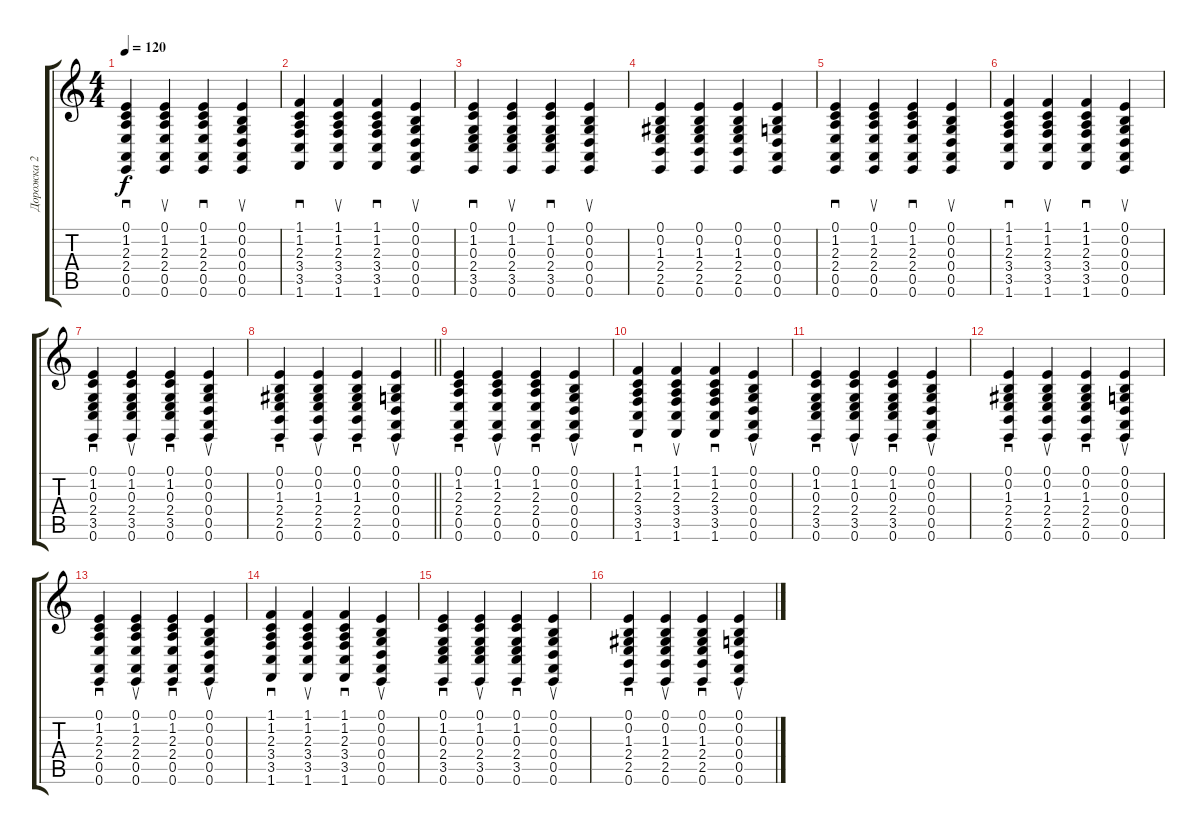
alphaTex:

\track ("Дорожка 2" "Дорожка 2") {instrument electricgrandpiano}
\staff {score tabs}
\tuning (E4 B3 G3 D3 A2 E2) {hide}
\ts (4 4)
\tempo 120
\clef g2
\ks c
(0.1 1.2 2.3 2.4 0.5 0.6).4{sd dy f} (0.1 1.2 2.3 2.4 0.5 0.6).4{su} (0.1 1.2 2.3 2.4 0.5 0.6).4{sd} (0.1 0.2 0.3 0.4 0.5 0.6).4{su} |
(1.1 1.2 2.3 3.4 3.5 1.6).4{sd} (1.1 1.2 2.3 3.4 3.5 1.6).4{su} (1.1 1.2 2.3 3.4 3.5 1.6).4{sd} (0.1 0.2 0.3 0.4 0.5 0.6).4{su} |
(0.1 1.2 0.3 2.4 3.5 0.6).4{sd} (0.1 1.2 0.3 2.4 3.5 0.6).4{su} (0.1 1.2 0.3 2.4 3.5 0.6).4{sd} (0.1 0.2 0.3 0.4 0.5 0.6).4{su} |
(0.1 0.2 1.3 2.4 2.5 0.6).4 (0.1 0.2 1.3 2.4 2.5 0.6).4 (0.1 0.2 1.3 2.4 2.5 0.6).4 (0.1 0.2 0.3 0.4 0.5 0.6).4 |
(0.1 1.2 2.3 2.4 0.5 0.6).4{sd} (0.1 1.2 2.3 2.4 0.5 0.6).4{su} (0.1 1.2 2.3 2.4 0.5 0.6).4{sd} (0.1 0.2 0.3 0.4 0.5 0.6).4{su} |
(1.1 1.2 2.3 3.4 3.5 1.6).4{sd} (1.1 1.2 2.3 3.4 3.5 1.6).4{su} (1.1 1.2 2.3 3.4 3.5 1.6).4{sd} (0.1 0.2 0.3 0.4 0.5 0.6).4{su} |
(0.1 1.2 0.3 2.4 3.5 0.6).4{sd} (0.1 1.2 0.3 2.4 3.5 0.6).4{su} (0.1 1.2 0.3 2.4 3.5 0.6).4{sd} (0.1 0.2 0.3 0.4 0.5 0.6).4{su} |
\barLineRight lightlight
(0.1 0.2 1.3 2.4 2.5 0.6).4{sd} (0.1 0.2 1.3 2.4 2.5 0.6).4{su} (0.1 0.2 1.3 2.4 2.5 0.6).4{sd} (0.1 0.2 0.3 0.4 0.5 0.6).4{su} |
(0.1 1.2 2.3 2.4 0.5 0.6).4{sd} (0.1 1.2 2.3 2.4 0.5 0.6).4{su} (0.1 1.2 2.3 2.4 0.5 0.6).4{sd} (0.1 0.2 0.3 0.4 0.5 0.6).4{su} |
(1.1 1.2 2.3 3.4 3.5 1.6).4{sd} (1.1 1.2 2.3 3.4 3.5 1.6).4{su} (1.1 1.2 2.3 3.4 3.5 1.6).4{sd} (0.1 0.2 0.3 0.4 0.5 0.6).4{su} |
(0.1 1.2 0.3 2.4 3.5 0.6).4{sd} (0.1 1.2 0.3 2.4 3.5 0.6).4{su} (0.1 1.2 0.3 2.4 3.5 0.6).4{sd} (0.1 0.2 0.3 0.4 0.5 0.6).4{su} |
(0.1 0.2 1.3 2.4 2.5 0.6).4{sd} (0.1 0.2 1.3 2.4 2.5 0.6).4{su} (0.1 0.2 1.3 2.4 2.5 0.6).4{sd} (0.1 0.2 0.3 0.4 0.5 0.6).4{su} |
(0.1 1.2 2.3 2.4 0.5 0.6).4{sd} (0.1 1.2 2.3 2.4 0.5 0.6).4{su} (0.1 1.2 2.3 2.4 0.5 0.6).4{sd} (0.1 0.2 0.3 0.4 0.5 0.6).4{su} |
(1.1 1.2 2.3 3.4 3.5 1.6).4{sd} (1.1 1.2 2.3 3.4 3.5 1.6).4{su} (1.1 1.2 2.3 3.4 3.5 1.6).4{sd} (0.1 0.2 0.3 0.4 0.5 0.6).4{su} |
(0.1 1.2 0.3 2.4 3.5 0.6).4{sd} (0.1 1.2 0.3 2.4 3.5 0.6).4{su} (0.1 1.2 0.3 2.4 3.5 0.6).4{sd} (0.1 0.2 0.3 0.4 0.5 0.6).4{su} |
(0.1 0.2 1.3 2.4 2.5 0.6).4{sd} (0.1 0.2 1.3 2.4 2.5 0.6).4{su} (0.1 0.2 1.3 2.4 2.5 0.6).4{sd} (0.1 0.2 0.3 0.4 0.5 0.6).4{su}
